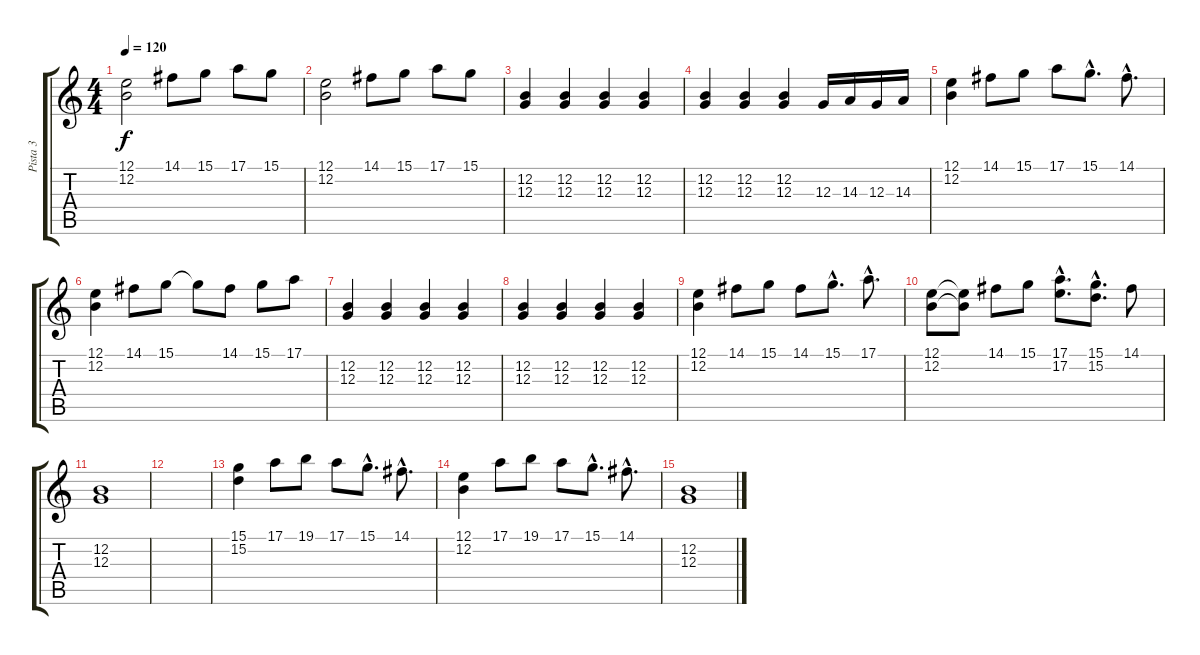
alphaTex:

\track ("Pista 3" "Pista 3") {instrument brightacousticpiano}
\staff {score tabs}
\tuning (E4 B3 G3 D3 A2 E2) {hide}
\ts (4 4)
\tempo 120
\clef g2
\ks c
(12.1 12.2).2{dy f} 14.1.8 15.1.8 17.1.8 15.1.8 |
(12.1 12.2).2 14.1.8 15.1.8 17.1.8 15.1.8 |
(12.2 12.3).4{volume 3} (12.2 12.3).4 (12.2 12.3).4 (12.2 12.3).4 |
(12.2 12.3).4 (12.2 12.3).4 (12.2 12.3).4 12.3.16 14.3.16 12.3.16 14.3.16 |
(12.1 12.2).4{volume 16} 14.1.8 15.1.8 17.1.8 15.1{hac}.8{d} 14.1{hac}.8{d} |
(12.1 12.2).4 14.1.8 15.1.8 15.1{t}.8 14.1.8 15.1.8 17.1.8 |
(12.2 12.3).4{volume 0} (12.2 12.3).4 (12.2 12.3).4 (12.2 12.3).4 |
(12.2 12.3).4 (12.2 12.3).4 (12.2 12.3).4 (12.2 12.3).4 |
(12.1 12.2).4{volume 16} 14.1.8 15.1.8 14.1.8 15.1{hac}.8{d} 17.1{hac}.8{d} |
(12.1 12.2).8 (12.1{t} 12.2{t}).8 14.1.8 15.1.8 (17.1{hac} 17.2{hac}).8{d} (15.1{hac} 15.2{hac}).8{d} 14.1.8 |
(12.2 12.3).1 |
|
(15.1 15.2).4 17.1.8 19.1.8 17.1.8 15.1{hac}.8{d} 14.1{hac}.8{d} |
(12.1 12.2).4 17.1.8 19.1.8 17.1.8 15.1{hac}.8{d} 14.1{hac}.8{d} |
(12.2 12.3).1
